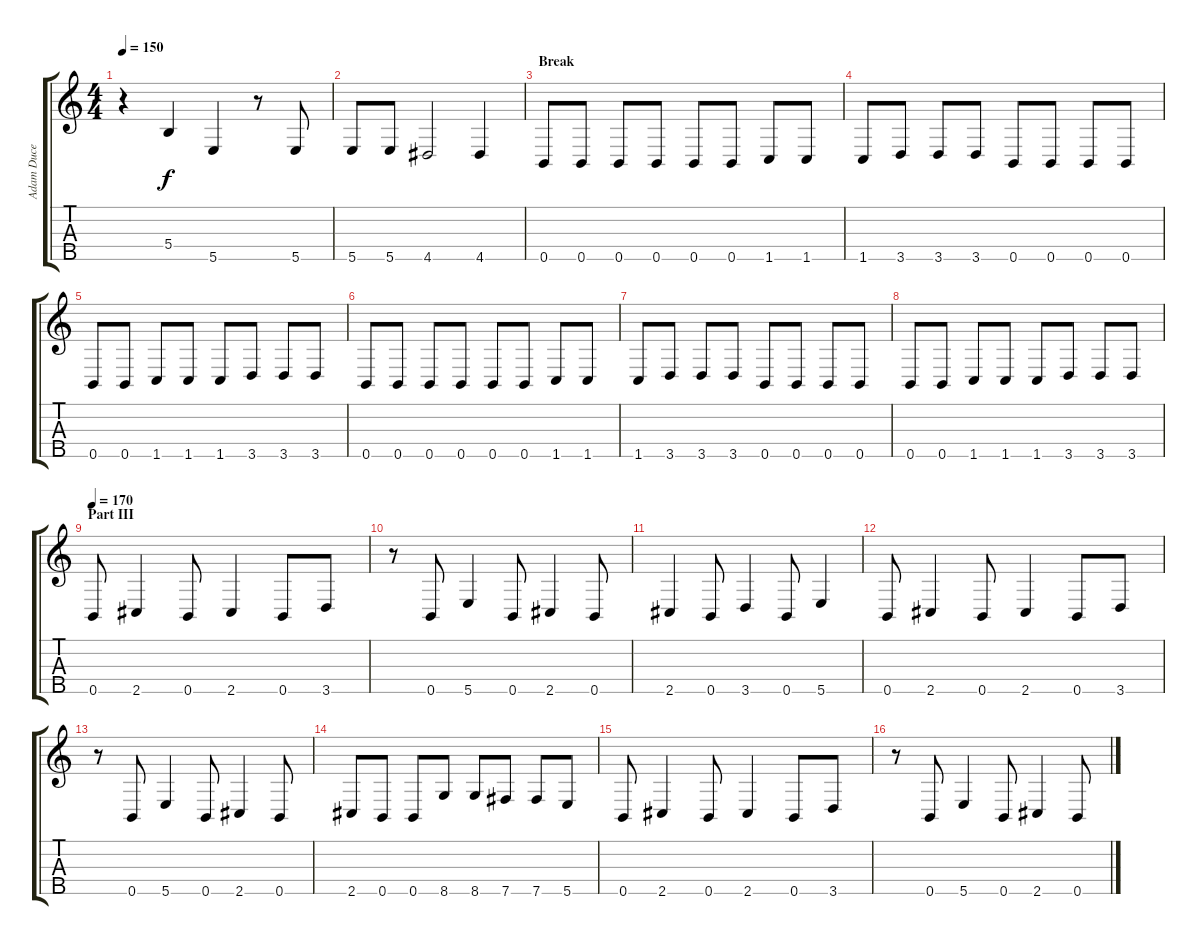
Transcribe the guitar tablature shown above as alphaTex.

\track ("Adam Duce" "Adam Duce") {instrument electricbassfinger}
\staff {score tabs}
\tuning (Ab3 E3 B2 Gb2 B1) {hide}
\ts (4 4)
\tempo 150
\clef g2
\ks c
r.4{dy f} 5.4.4 5.5.4 r.8 5.5.8 |
5.5.8 5.5.8 4.5.2 4.5.4 |
\section ("" "Break")
0.5.8 0.5.8 0.5.8 0.5.8 0.5.8 0.5.8 1.5.8 1.5.8 |
1.5.8 3.5.8 3.5.8 3.5.8 0.5.8 0.5.8 0.5.8 0.5.8 |
0.5.8 0.5.8 1.5.8 1.5.8 1.5.8 3.5.8 3.5.8 3.5.8 |
0.5.8 0.5.8 0.5.8 0.5.8 0.5.8 0.5.8 1.5.8 1.5.8 |
1.5.8 3.5.8 3.5.8 3.5.8 0.5.8 0.5.8 0.5.8 0.5.8 |
0.5.8 0.5.8 1.5.8 1.5.8 1.5.8 3.5.8 3.5.8 3.5.8 |
\section ("" "Part III")
\tempo 170
0.5.8 2.5.4 0.5.8 2.5.4 0.5.8 3.5.8 |
r.8 0.5.8 5.5.4 0.5.8 2.5.4 0.5.8 |
2.5.4 0.5.8 3.5.4 0.5.8 5.5.4 |
0.5.8 2.5.4 0.5.8 2.5.4 0.5.8 3.5.8 |
r.8 0.5.8 5.5.4 0.5.8 2.5.4 0.5.8 |
2.5.8 0.5.8 0.5.8 8.5.8 8.5.8 7.5.8 7.5.8 5.5.8 |
0.5.8 2.5.4 0.5.8 2.5.4 0.5.8 3.5.8 |
r.8 0.5.8 5.5.4 0.5.8 2.5.4 0.5.8
